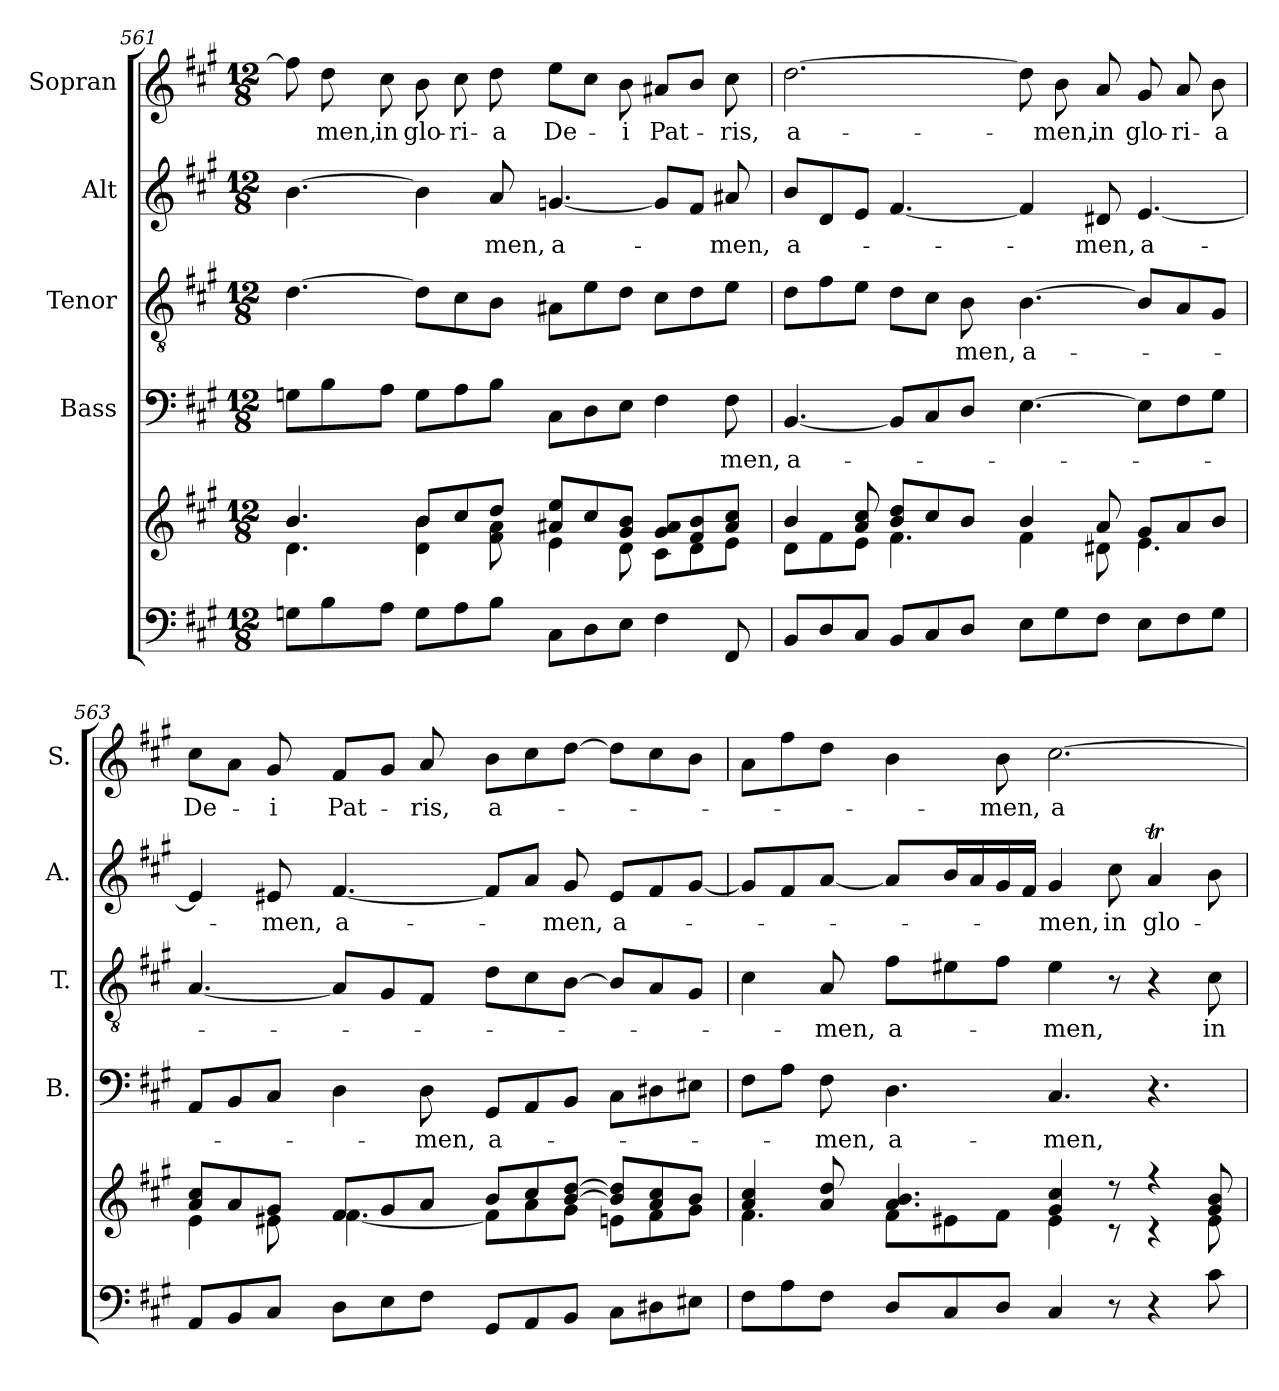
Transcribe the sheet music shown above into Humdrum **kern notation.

**kern	**kern	**kern	**text	**kern	**text	**kern	**text	**kern	**text
*part5	*part5	*part4	*part4	*part3	*part3	*part2	*part2	*part1	*part1
*staff6	*staff5	*staff4	*staff4	*staff3	*staff3	*staff2	*staff2	*staff1	*staff1
*	*	*I"Bass	*	*I"Tenor	*	*I"Alt	*	*I"Sopran	*
*	*	*I'B.	*	*I'T.	*	*I'A.	*	*I'S.	*
*clefF4	*clefG2	*clefF4	*	*clefGv2	*	*clefG2	*	*clefG2	*
*k[f#c#g#]	*k[f#c#g#]	*k[f#c#g#]	*	*k[f#c#g#]	*	*k[f#c#g#]	*	*k[f#c#g#]	*
*A:	*A:	*A:	*	*A:	*	*A:	*	*A:	*
*M12/8	*M12/8	*M12/8	*	*M12/8	*	*M12/8	*	*M12/8	*
=561	=561	=561	=561	=561	=561	=561	=561	=561	=561
*	*^	*	*	*	*	*	*	*	*
8Gn\L	4.b/	4.d\	8Gn\L	.	[4.d\	.	[4.b\	.	8ff#\]	.
!	!	!	!	!	!	!	!	!	!	!LO:LY:b
8B\	.	.	8B\	.	.	.	.	.	8dd\	-men,
!	!	!	!	!	!	!	!	!	!	!LO:LY:b
8A\J	.	.	8A\J	.	.	.	.	.	8cc#\	in
!	!	!	!	!	!	!	!	!	!	!LO:LY:b
8G\L	8b/L	4d\ 4b\	8G\L	.	8d\L]	.	4b\]	.	8b\	glo-
!	!	!	!	!	!	!	!	!	!	!LO:LY:b
8A\	8cc#/	.	8A\	.	8c#\	.	.	.	8cc#\	-ri-
!	!	!	!	!	!	!	!	!LO:LY:b	!	!LO:LY:b
8B\J	8dd/J	8f#\ 8a\	8B\J	.	8B\J	.	8a/	-men,	8dd\	-a
!	!	!	!	!	!	!	!	!LO:LY:b	!	!LO:LY:b
8C#\L	8a#X/ 8ee/L	4e\	8C#\L	.	8A#X\L	.	[4.gn/	a-	8ee\L	De-
8D\	8cc#/	.	8D\	.	8e\	.	.	.	8cc#\J	.
!	!	!	!	!	!	!	!	!	!	!LO:LY:b
8E\J	8g#/ 8b/J	8d\	8E\J	.	8d\J	.	.	.	8b\	-i
!	!	!	!	!	!	!	!	!	!	!LO:LY:b
4F#\	8g#/ 8a#/L	8c#\L	4F#\	.	8c#\L	.	8g/L]	.	8a#X/L	Pat-
.	8f#/ 8b/	8d\	.	.	8d\	.	8f#/J	.	8b/J	.
!	!	!	!	!LO:LY:b	!	!	!	!LO:LY:b	!	!LO:LY:b
8FF#/	8a#/ 8cc#/J	8e\J	8F#\	-men,	8e\J	.	8a#X/	-men,	8cc#\	-ris,
!!LO:PB:g=z
=562	=562	=562	=562	=562	=562	=562	=562	=562	=562	=562
!	!	!	!	!LO:LY:b	!	!	!	!LO:LY:b	!	!LO:LY:b
8BB/L	4b/	8d\L	[4.BB/	a-	8d\L	.	8b/L	a-	[2.dd\	a-
8D/	.	8f#\	.	.	8f#\	.	8d/	.	.	.
8C#/J	8a/ 8cc#/	8e\J	.	.	8e\J	.	8e/J	.	.	.
8BB/L	8b/ 8dd/L	4.f#\	8BB/L]	.	8d\L	.	[4.f#/	.	.	.
8C#/	8cc#/	.	8C#/	.	8c#\J	.	.	.	.	.
!	!	!	!	!	!	!LO:LY:b	!	!	!	!
8D/J	8b/J	.	8D/J	.	8B\	-men,	.	.	.	.
!	!	!	!	!	!	!LO:LY:b	!	!	!	!
8E\L	4b/	4f#\	[4.E\	.	[4.B\	a-	4f#/]	.	8dd\]	.
!	!	!	!	!	!	!	!	!	!	!LO:LY:b
8G#\	.	.	.	.	.	.	.	.	8b\	-men,
!	!	!	!	!	!	!	!	!LO:LY:b	!	!LO:LY:b
8F#\J	8a/	8d#X\	.	.	.	.	8d#X/	-men,	8a/	in
!	!	!	!	!	!	!	!	!LO:LY:b	!	!LO:LY:b
8E\L	8g#/L	4.e\	8E\L]	.	8B/L]	.	[4.e/	a-	8g#/	glo-
!	!	!	!	!	!	!	!	!	!	!LO:LY:b
8F#\	8a/	.	8F#\	.	8A/	.	.	.	8a/	-ri-
!	!	!	!	!	!	!	!	!	!	!LO:LY:b
8G#\J	8b/J	.	8G#\J	.	8G#/J	.	.	.	8b\	-a
=563	=563	=563	=563	=563	=563	=563	=563	=563	=563	=563
!	!	!	!	!	!	!	!	!	!	!LO:LY:b
8AA/L	8a/ 8cc#/L	4e\	8AA/L	.	[4.A/	.	4e/]	.	8cc#\L	De-
8BB/	8a/	.	8BB/	.	.	.	.	.	8a\J	.
!	!	!	!	!	!	!	!	!LO:LY:b	!	!LO:LY:b
8C#/J	8g#/J	8e#X\	8C#/J	.	.	.	8e#X/	-men,	8g#/	-i
!	!	!	!	!	!	!	!	!LO:LY:b	!	!LO:LY:b
8D\L	8f#/L	[<4.f#\	4D\	.	8A/L]	.	[4.f#/	a-	8f#/L	Pat-
8E\	8g#/	.	.	.	8G#/	.	.	.	8g#/J	.
!	!	!	!	!LO:LY:b	!	!	!	!	!	!LO:LY:b
8F#\J	8a/J	.	8D\	-men,	8F#/J	.	.	.	8a/	-ris,
!	!	!	!	!LO:LY:b	!	!	!	!	!	!LO:LY:b
8GG#/L	8b/L	8f#\L]	8GG#/L	a-	8d\L	.	8f#/L]	.	8b\L	a-
8AA/	8cc#/	8a\	8AA/	.	8c#\	.	8a/J	.	8cc#\	.
!	!	!	!	!	!	!	!	!LO:LY:b	!	!
8BB/J	[>8b/ [>8dd/J	8g#\J	8BB/J	.	[8B\J	.	8g#/	-men,	[8dd\J	.
!	!	!	!	!	!	!	!	!LO:LY:b	!	!
8C#\L	8b/] 8dd/]L	8en\L	8C#\L	.	8B/L]	.	8e#/L	a-	8dd\L]	.
8D#X\	8a/ 8cc#/	8f#\	8D#X\	.	8A/	.	8f#/	.	8cc#\	.
8E#X\J	8b/J	8g#\J	8E#X\J	.	8G#/J	.	[8g#/J	.	8b\J	.
!!LO:LB:g=z
=564	=564	=564	=564	=564	=564	=564	=564	=564	=564	=564
8F#\L	4a/ 4cc#/	4.f#\	8F#\L	.	4c#\	.	8g#/L]	.	8a\L	.
8A\	.	.	8A\J	.	.	.	8f#/	.	8ff#\	.
!	!	!	!	!LO:LY:b	!	!LO:LY:b	!	!	!	!
8F#\J	8a/ 8dd/	.	8F#\	-men,	8A/	-men,	[8a/J	.	8dd\J	.
!	!	!	!	!LO:LY:b	!	!LO:LY:b	!	!	!	!
8D/L	4.a/ 4.b/	8f#\L	4.D\	a-	8f#\L	a-	8a/L]	.	4b\	.
8C#/	.	8e#X\	.	.	8e#X\	.	16b/L	.	.	.
.	.	.	.	.	.	.	16a/	.	.	.
!	!	!	!	!	!	!	!	!	!	!LO:LY:b
8D/J	.	8f#\J	.	.	8f#\J	.	16g#/	.	8b\	-men,
.	.	.	.	.	.	.	16f#/JJ	.	.	.
!	!	!	!	!LO:LY:b	!	!LO:LY:b	!	!LO:LY:b	!	!LO:LY:b
4C#/	4g#/ 4cc#/	4e#\	4.C#/	-men,	4e#\	-men,	4g#/	-men,	[2.cc#\	a-
!	!	!	!	!	!	!	!	!LO:LY:b	!	!
8r	8r	8r	.	.	8r	.	8cc#\	in	.	.
!	!	!	!	!	!	!	!	!LO:LY:b	!	!
4r	4r	4r	4.r	.	4r	.	4aT/	glo-	.	.
!	!	!	!	!	!	!LO:LY:b	!	!	!	!
8c#\	8g#/ 8b/	8e#\	.	.	8c#\	in	8b\	.	.	.
*	*v	*v	*	*	*	*	*	*	*	*
=	=	=	=	=	=	=	=	=	=
*-	*-	*-	*-	*-	*-	*-	*-	*-	*-
